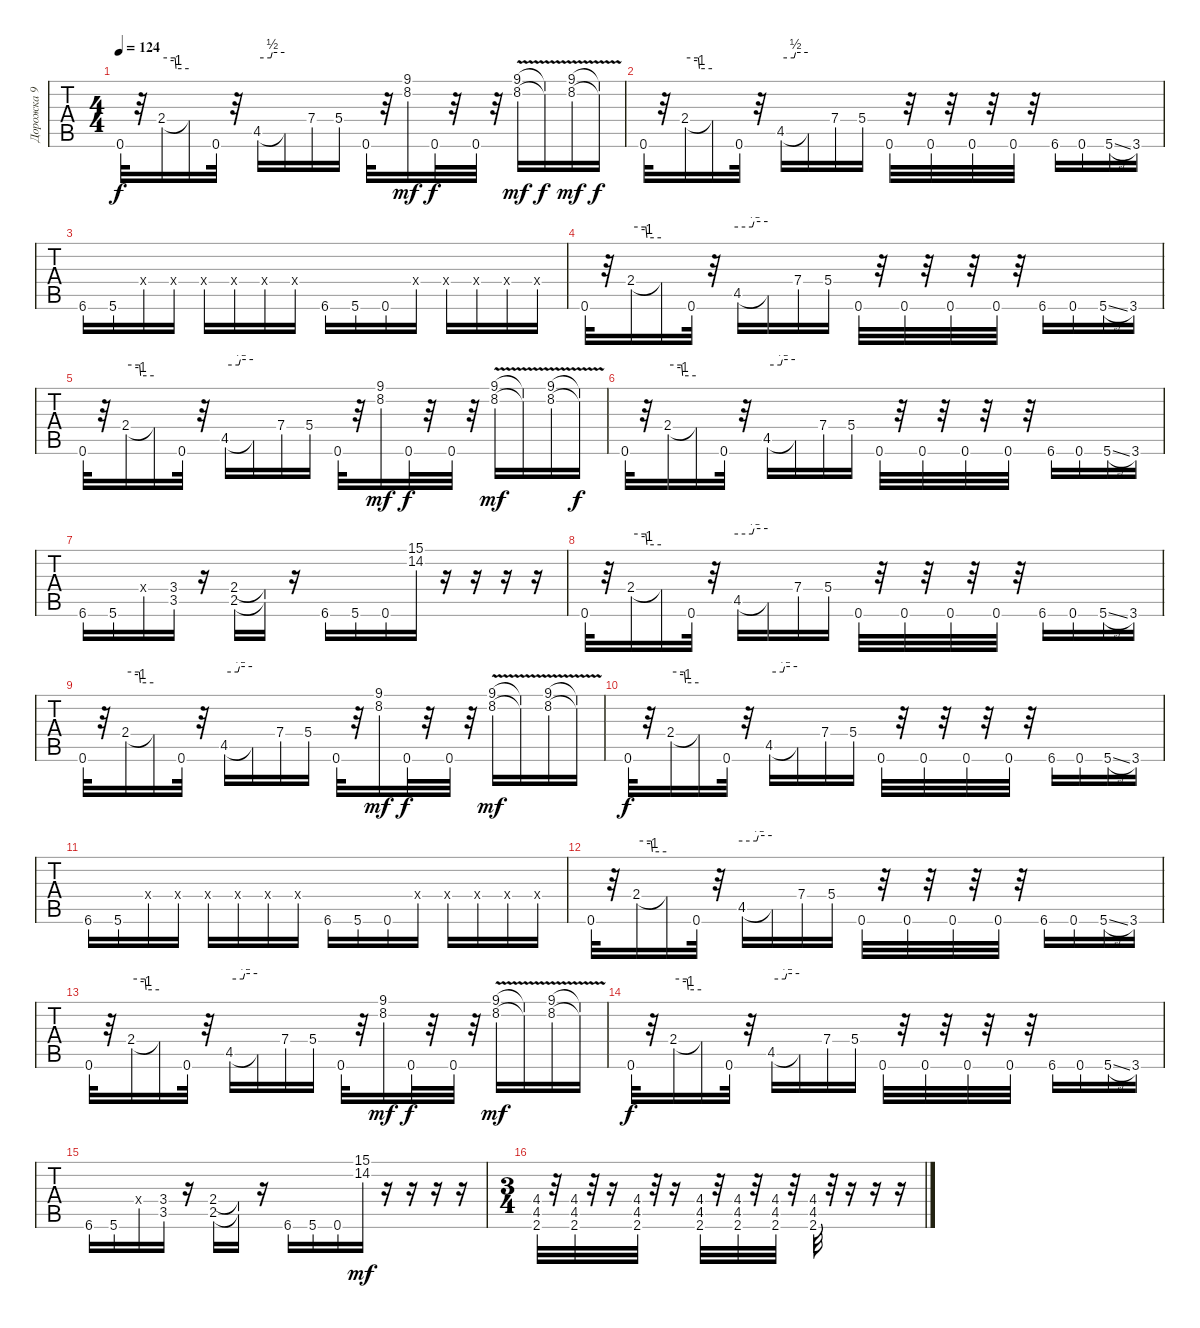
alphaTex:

\track ("Дорожка 9" "Дорожка 9") {instrument overdrivenguitar}
\staff {tabs}
\tuning (D4 A3 F3 C3 G2 D2) {hide}
\ts (4 4)
\tempo 124
\clef g2
\ks c
0.6.32{dy f instrument overdrivenguitar} r.32{instrument overdrivenguitar} 2.4.16{tbe (custom default 0 0 28 0 30 0 32 -4 60 -4)} 2.4{t}.16 0.6.32{instrument overdrivenguitar} r.32{instrument overdrivenguitar} 4.5.16{tbe (custom default 0 0 30 0 33 2 60 2)} 4.5{t}.16 7.4.16 5.4.16 0.6.32 r.32 (9.1 8.2).16{dy mf} 0.6.32{dy f} r.32 0.6.32 r.32 (9.1{v} 8.2).16{dy mf} (9.1{t} 8.2{t}).16{dy f} (9.1{v} 8.2).16{dy mf} (9.1{t} 8.2{t}).16{dy f} |
0.6.32{instrument overdrivenguitar} r.32{instrument overdrivenguitar} 2.4.16{tbe (custom default 0 0 28 0 30 0 32 -4 60 -4)} 2.4{t}.16 0.6.32{instrument overdrivenguitar} r.32{instrument overdrivenguitar} 4.5.16{tbe (custom default 0 0 30 0 33 2 60 2)} 4.5{t}.16 7.4.16 5.4.16 0.6.32 r.32 0.6.32 r.32 0.6.32 r.32 0.6.32 r.32 6.6.16 0.6.16 5.6{sl}.16 3.6.16 |
6.6.16 5.6.16 7.4{x}.16 7.4{x}.16 7.4{x}.16 7.4{x}.16 7.4{x}.16 7.4{x}.16 6.6.16 5.6.16 0.6.16 7.4{x}.16 7.4{x}.16 7.4{x}.16 7.4{x}.16 7.4{x}.16 |
0.6.32{instrument overdrivenguitar} r.32{instrument overdrivenguitar} 2.4.16{tbe (custom default 0 0 28 0 30 0 32 -4 60 -4)} 2.4{t}.16 0.6.32{instrument overdrivenguitar} r.32{instrument overdrivenguitar} 4.5.16{tbe (custom default 0 0 30 0 33 2 60 2)} 4.5{t}.16 7.4.16 5.4.16 0.6.32 r.32 0.6.32 r.32 0.6.32 r.32 0.6.32 r.32 6.6.16 0.6.16 5.6{sl}.16 3.6.16 |
0.6.32{instrument overdrivenguitar} r.32{instrument overdrivenguitar} 2.4.16{tbe (custom default 0 0 28 0 30 0 32 -4 60 -4)} 2.4{t}.16 0.6.32{instrument overdrivenguitar} r.32{instrument overdrivenguitar} 4.5.16{tbe (custom default 0 0 30 0 33 2 60 2)} 4.5{t}.16 7.4.16 5.4.16 0.6.32 r.32 (9.1 8.2).16{dy mf} 0.6.32{dy f} r.32 0.6.32 r.32 (9.1{v} 8.2).16{dy mf} (9.1{t} 8.2{t}).16 (9.1{v} 8.2).16 (9.1{t} 8.2{t}).16{dy f} |
0.6.32{instrument overdrivenguitar} r.32{instrument overdrivenguitar} 2.4.16{tbe (custom default 0 0 28 0 30 0 32 -4 60 -4)} 2.4{t}.16 0.6.32{instrument overdrivenguitar} r.32{instrument overdrivenguitar} 4.5.16{tbe (custom default 0 0 30 0 33 2 60 2)} 4.5{t}.16 7.4.16 5.4.16 0.6.32 r.32 0.6.32 r.32 0.6.32 r.32 0.6.32 r.32 6.6.16 0.6.16 5.6{sl}.16 3.6.16 |
6.6.16 5.6.16 7.4{x}.16 (3.4 3.5).16 r.16 (2.4 2.5).16 (2.4{t} 2.5{t}).16 r.16 6.6.16 5.6.16 0.6.16 (15.1 14.2).16 r.16 r.16 r.16 r.16 |
0.6.32{instrument overdrivenguitar} r.32{instrument overdrivenguitar} 2.4.16{tbe (custom default 0 0 28 0 30 0 32 -4 60 -4)} 2.4{t}.16 0.6.32{instrument overdrivenguitar} r.32{instrument overdrivenguitar} 4.5.16{tbe (custom default 0 0 30 0 33 2 60 2)} 4.5{t}.16 7.4.16 5.4.16 0.6.32 r.32 0.6.32 r.32 0.6.32 r.32 0.6.32 r.32 6.6.16 0.6.16 5.6{sl}.16 3.6.16 |
0.6.32{instrument overdrivenguitar} r.32{instrument overdrivenguitar} 2.4.16{tbe (custom default 0 0 28 0 30 0 32 -4 60 -4)} 2.4{t}.16 0.6.32{instrument overdrivenguitar} r.32{instrument overdrivenguitar} 4.5.16{tbe (custom default 0 0 30 0 33 2 60 2)} 4.5{t}.16 7.4.16 5.4.16 0.6.32 r.32 (9.1 8.2).16{dy mf} 0.6.32{dy f} r.32 0.6.32 r.32 (9.1{v} 8.2).16{dy mf} (9.1{t} 8.2{t}).16 (9.1{v} 8.2).16 (9.1{t} 8.2{t}).16 |
0.6.32{dy f instrument overdrivenguitar} r.32{instrument overdrivenguitar} 2.4.16{tbe (custom default 0 0 28 0 30 0 32 -4 60 -4)} 2.4{t}.16 0.6.32{instrument overdrivenguitar} r.32{instrument overdrivenguitar} 4.5.16{tbe (custom default 0 0 30 0 33 2 60 2)} 4.5{t}.16 7.4.16 5.4.16 0.6.32 r.32 0.6.32 r.32 0.6.32 r.32 0.6.32 r.32 6.6.16 0.6.16 5.6{sl}.16 3.6.16 |
6.6.16 5.6.16 7.4{x}.16 7.4{x}.16 7.4{x}.16 7.4{x}.16 7.4{x}.16 7.4{x}.16 6.6.16 5.6.16 0.6.16 7.4{x}.16 7.4{x}.16 7.4{x}.16 7.4{x}.16 7.4{x}.16 |
0.6.32{instrument overdrivenguitar} r.32{instrument overdrivenguitar} 2.4.16{tbe (custom default 0 0 28 0 30 0 32 -4 60 -4)} 2.4{t}.16 0.6.32{instrument overdrivenguitar} r.32{instrument overdrivenguitar} 4.5.16{tbe (custom default 0 0 30 0 33 2 60 2)} 4.5{t}.16 7.4.16 5.4.16 0.6.32 r.32 0.6.32 r.32 0.6.32 r.32 0.6.32 r.32 6.6.16 0.6.16 5.6{sl}.16 3.6.16 |
0.6.32{instrument overdrivenguitar} r.32{instrument overdrivenguitar} 2.4.16{tbe (custom default 0 0 28 0 30 0 32 -4 60 -4)} 2.4{t}.16 0.6.32{instrument overdrivenguitar} r.32{instrument overdrivenguitar} 4.5.16{tbe (custom default 0 0 30 0 33 2 60 2)} 4.5{t}.16 7.4.16 5.4.16 0.6.32 r.32 (9.1 8.2).16{dy mf} 0.6.32{dy f} r.32 0.6.32 r.32 (9.1{v} 8.2).16{dy mf} (9.1{t} 8.2{t}).16 (9.1{v} 8.2).16 (9.1{t} 8.2{t}).16 |
0.6.32{dy f instrument overdrivenguitar} r.32{instrument overdrivenguitar} 2.4.16{tbe (custom default 0 0 28 0 30 0 32 -4 60 -4)} 2.4{t}.16 0.6.32{instrument overdrivenguitar} r.32{instrument overdrivenguitar} 4.5.16{tbe (custom default 0 0 30 0 33 2 60 2)} 4.5{t}.16 7.4.16 5.4.16 0.6.32 r.32 0.6.32 r.32 0.6.32 r.32 0.6.32 r.32 6.6.16 0.6.16 5.6{sl}.16 3.6.16 |
6.6.16 5.6.16 7.4{x}.16 (3.4 3.5).16 r.16 (2.4 2.5).16 (2.4{t} 2.5{t}).16 r.16 6.6.16 5.6.16 0.6.16 (15.1 14.2).16{dy mf} r.16 r.16 r.16 r.16 |
\ts (3 4)
(4.4 4.5 2.6).32 r.32 (4.4 4.5 2.6).32 r.32 r.16 (4.4 4.5 2.6).32 r.32 r.16 (4.4 4.5 2.6).32 r.32 (4.4 4.5 2.6).32 r.32 (4.4 4.5 2.6).32 r.32 (4.4 4.5 2.6).32 r.32 r.16 r.16 r.16
